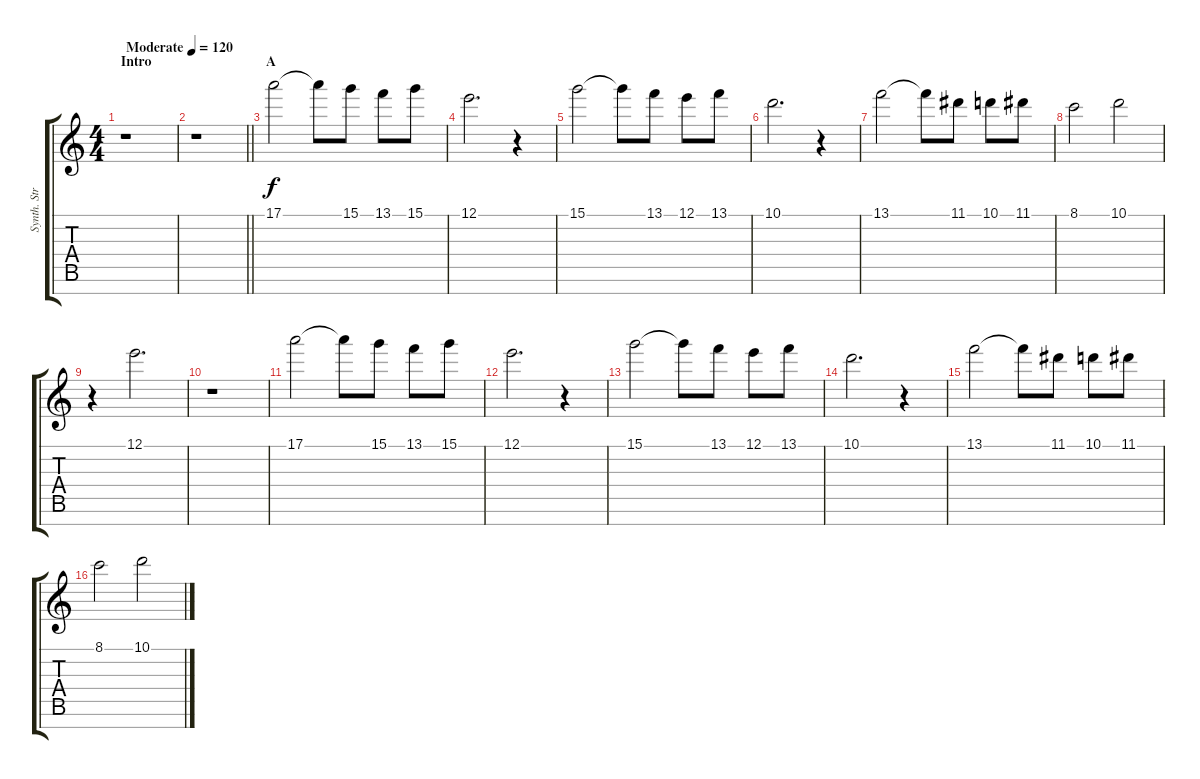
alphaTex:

\track ("Synth. Strings" "Synth. Str") {instrument stringensemble2}
\staff {score tabs}
\tuning (E5 B4 G4 D4 A3 E3 B2) {hide}
\ts (4 4)
\section ("" "Intro")
\tempo (120 "Moderate")
\clef g2
\ks c
r.1{dy f instrument stringensemble2} |
\barLineRight lightlight
r.1 |
\section ("" "A")
17.1.2 17.1{t}.8 15.1.8 13.1.8 15.1.8 |
12.1.2{d} r.4 |
15.1.2 15.1{t}.8 13.1.8 12.1.8 13.1.8 |
10.1.2{d} r.4 |
13.1.2 13.1{t}.8 11.1.8 10.1.8 11.1.8 |
8.1.2 10.1.2 |
r.4 12.1.2{d} |
r.1 |
17.1.2 17.1{t}.8 15.1.8 13.1.8 15.1.8 |
12.1.2{d} r.4 |
15.1.2 15.1{t}.8 13.1.8 12.1.8 13.1.8 |
10.1.2{d} r.4 |
13.1.2 13.1{t}.8 11.1.8 10.1.8 11.1.8 |
8.1.2 10.1.2
